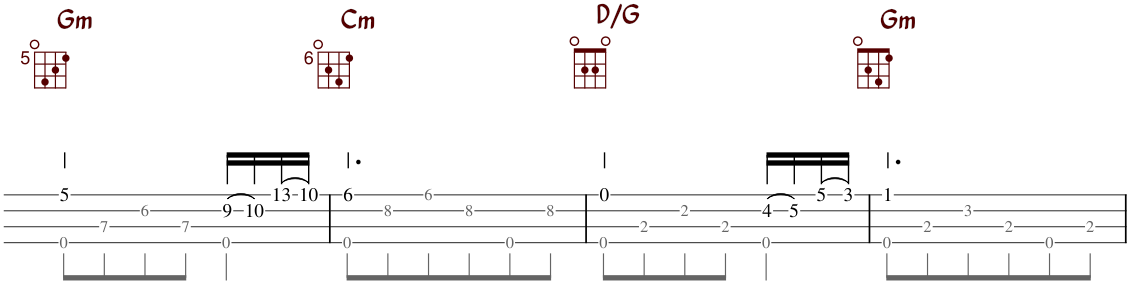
**kern	**harte
*part1	*part1
*staff1	*
*I"Ukulélé [Tablature]	*
!!LO:PB:g=z
*k[b-e-]	*
*M3/4	*
=14	=14
*^	*
!	!	!LO:H:kt=m
2dd/	8g!i\L	G:min
.	8g!i\	.
.	8b-!i\	.
.	8g!i\J	.
(16cc#X/LL	4g!i\	.
16dd/)	.	.
(16bb-/	.	.
16gg/JJ)	.	.
=15	=15	=15
!	!	!LO:H:kt=m
2.ee-/	8g!i\L	C:min
.	8cc!i\	.
.	8ee-!i\	.
.	8cc!i\	.
.	8g!i\	.
.	8cc!i\J	.
=16	=16	=16
2a/	8g!i\L	D:maj/4
.	8d!i\	.
.	8f#!i\	.
.	8d!i\J	.
(16g#X/LL	4g!i\	.
16a/)	.	.
(16dd/	.	.
16cc/JJ)	.	.
=17	=17	=17
!	!	!LO:H:kt=m
2.b-/	8g!i\L	G:min
.	8d!i\	.
.	8g!i\	.
.	8d!i\	.
.	8g!i\	.
.	8d!i\J	.
*v	*v	*
=	=
*-	*-
